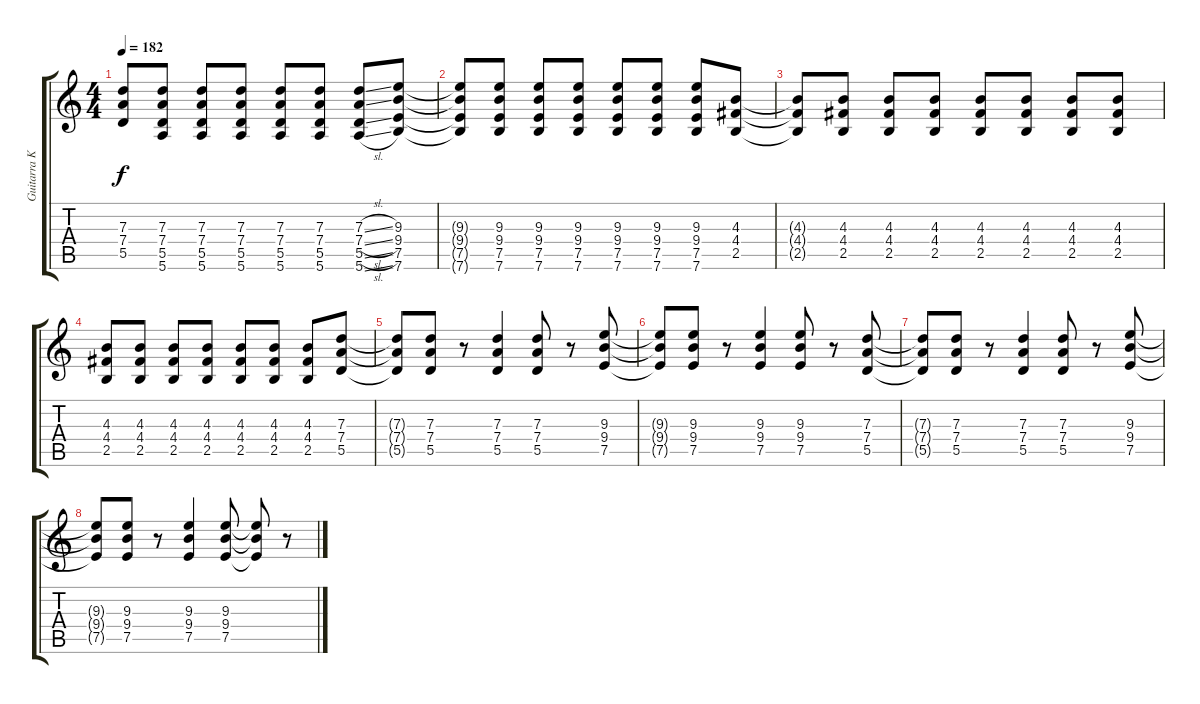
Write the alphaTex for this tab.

\track ("Guitarra Kuliá 1" "Guitarra K") {instrument distortionguitar}
\staff {score tabs}
\tuning (E4 B3 G3 D3 A2 E2) {hide}
\ts (4 4)
\tempo 182
\clef g2
\ks c
(7.3{t} 7.4{t} 5.5{t}).8{dy f} (7.3 7.4 5.5 5.6).8 (7.3 7.4 5.5 5.6).8 (7.3 7.4 5.5 5.6).8 (7.3 7.4 5.5 5.6).8 (7.3 7.4 5.5 5.6).8 (7.3{sl} 7.4{sl} 5.5{sl} 5.6{sl}).8 (9.3 9.4 7.5 7.6).8 |
(9.3{t} 9.4{t} 7.5{t} 7.6{t}).8 (9.3 9.4 7.5 7.6).8 (9.3 9.4 7.5 7.6).8 (9.3 9.4 7.5 7.6).8 (9.3 9.4 7.5 7.6).8 (9.3 9.4 7.5 7.6).8 (9.3 9.4 7.5 7.6).8 (4.3 4.4 2.5).8 |
(4.3{t} 4.4{t} 2.5{t}).8 (4.3 4.4 2.5).8 (4.3 4.4 2.5).8 (4.3 4.4 2.5).8 (4.3 4.4 2.5).8 (4.3 4.4 2.5).8 (4.3 4.4 2.5).8 (4.3 4.4 2.5).8 |
(4.3 4.4 2.5).8 (4.3 4.4 2.5).8 (4.3 4.4 2.5).8 (4.3 4.4 2.5).8 (4.3 4.4 2.5).8 (4.3 4.4 2.5).8 (4.3 4.4 2.5).8 (7.3 7.4 5.5).8 |
(7.3{t} 7.4{t} 5.5{t}).8 (7.3 7.4 5.5).8 r.8 (7.3 7.4 5.5).4 (7.3 7.4 5.5).8 r.8 (9.3 9.4 7.5).8 |
(9.3{t} 9.4{t} 7.5{t}).8 (9.3 9.4 7.5).8 r.8 (9.3 9.4 7.5).4 (9.3 9.4 7.5).8 r.8 (7.3 7.4 5.5).8 |
(7.3{t} 7.4{t} 5.5{t}).8 (7.3 7.4 5.5).8 r.8 (7.3 7.4 5.5).4 (7.3 7.4 5.5).8 r.8 (9.3 9.4 7.5).8 |
(9.3{t} 9.4{t} 7.5{t}).8 (9.3 9.4 7.5).8 r.8 (9.3 9.4 7.5).4 (9.3 9.4 7.5).8 (9.3{t} 9.4{t} 7.5{t}).8 r.8
